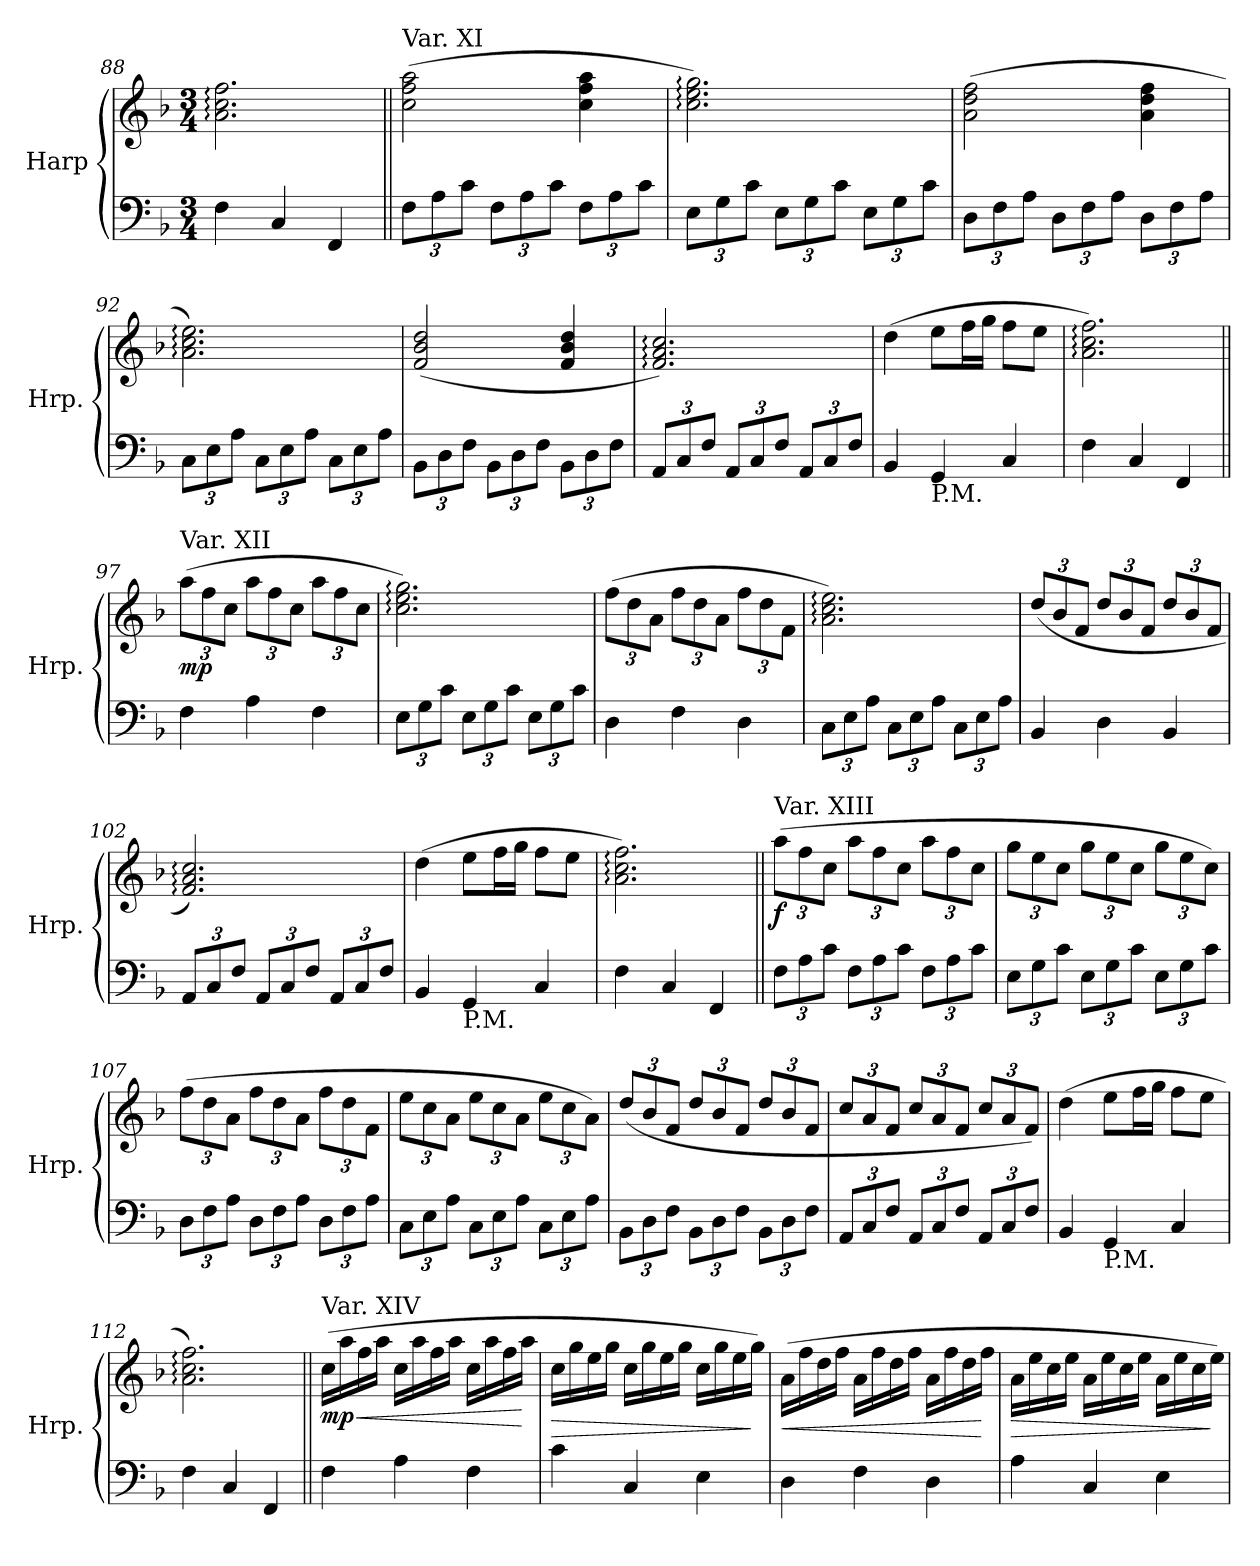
**kern	**kern	**dynam
*part1	*part1	*part1
*staff2	*staff1	*staff1/2
*I"Harp	*	*
*I'Hrp.	*	*
*clefF4	*clefG2	*
*k[b-]	*k[b-]	*
*M3/4	*M3/4	*
=88	=88	=88
4F\	2.a\: 2.cc\: 2.ff\:	.
4C/	.	.
4FF/	.	.
!!LO:LB:g=z
=89||	=89||	=89||
*Xbrackettup	*	*
!	!LO:TX:a:t=Var. XI	!
!	!	!LO:DY:b=2
!	!	!LO:DY:n=1:b
12F\L	(>2cc\ 2ff\ 2aa\	mf mp
12A\	.	.
12c\J	.	.
12F\L	.	.
12A\	.	.
12c\J	.	.
12F\L	4cc\ 4ff\ 4aa\	.
12A\	.	.
12c\J	.	.
=90	=90	=90
12E\L	2.cc\: 2.ee\: 2.gg\:)	.
12G\	.	.
12c\J	.	.
12E\L	.	.
12G\	.	.
12c\J	.	.
12E\L	.	.
12G\	.	.
12c\J	.	.
=91	=91	=91
12D\L	(>2a\ 2dd\ 2ff\	.
12F\	.	.
12A\J	.	.
12D\L	.	.
12F\	.	.
12A\J	.	.
12D\L	4a\ 4dd\ 4ff\	.
12F\	.	.
12A\J	.	.
=92	=92	=92
12C\L	2.a\: 2.cc\: 2.ee\:)	.
12E\	.	.
12A\J	.	.
12C\L	.	.
12E\	.	.
12A\J	.	.
12C\L	.	.
12E\	.	.
12A\J	.	.
!!LO:LB:g=z
=93	=93	=93
12BB-\L	(<2f/ 2b-/ 2dd/	.
12D\	.	.
12F\J	.	.
12BB-\L	.	.
12D\	.	.
12F\J	.	.
12BB-\L	4f/ 4b-/ 4dd/	.
12D\	.	.
12F\J	.	.
=94	=94	=94
12AA/L	2.f/: 2.a/: 2.cc/:)	.
12C/	.	.
12F/J	.	.
12AA/L	.	.
12C/	.	.
12F/J	.	.
12AA/L	.	.
12C/	.	.
12F/J	.	.
=95	=95	=95
4BB-</	(>4dd\	.
!LO:TX:b:t=P.M.	!	!
4GG/	8ee\L	.
.	16ff\L	.
.	16gg\JJ	.
4C/	8ff\L	.
.	8ee\J	.
=96	=96	=96
4F\	2.a\: 2.cc\: 2.ff\:)	.
4C/	.	.
4FF/	.	.
!!LO:PB:g=z
=97||	=97||	=97||
*	*Xbrackettup	*
!	!LO:TX:a:t=Var. XII	!
!	!	!LO:DY:b
4F\	(>12aa\L	mp
.	12ff\	.
.	12cc\J	.
4A\	12aa\L	.
.	12ff\	.
.	12cc\J	.
4F\	12aa\L	.
.	12ff\	.
.	12cc\J	.
=98	=98	=98
12E\L	2.cc\: 2.ee\: 2.gg\:)	.
12G\	.	.
12c\J	.	.
12E\L	.	.
12G\	.	.
12c\J	.	.
12E\L	.	.
12G\	.	.
12c\J	.	.
=99	=99	=99
4D\	(>12ff\L	.
.	12dd\	.
.	12a\J	.
4F\	12ff\L	.
.	12dd\	.
.	12a\J	.
4D\	12ff\L	.
.	12dd\	.
.	12f\J	.
=100	=100	=100
12C\L	2.a\: 2.cc\: 2.ee\:)	.
12E\	.	.
12A\J	.	.
12C\L	.	.
12E\	.	.
12A\J	.	.
12C\L	.	.
12E\	.	.
12A\J	.	.
!!LO:LB:g=z
=101	=101	=101
4BB-/	(<12dd/L	.
.	12b-/	.
.	12f/J	.
4D\	12dd/L	.
.	12b-/	.
.	12f/J	.
4BB-/	12dd/L	.
.	12b-/	.
.	12f/J	.
=102	=102	=102
12AA/L	2.f/: 2.a/: 2.cc/:)	.
12C/	.	.
12F/J	.	.
12AA/L	.	.
12C/	.	.
12F/J	.	.
12AA/L	.	.
12C/	.	.
12F/J	.	.
=103	=103	=103
4BB-</	(>4dd\	.
!LO:TX:b:t=P.M.	!	!
4GG/	8ee\L	.
.	16ff\L	.
.	16gg\JJ	.
4C/	8ff\L	.
.	8ee\J	.
=104	=104	=104
4F\	2.a\: 2.cc\: 2.ff\:)	.
4C/	.	.
4FF/	.	.
!!LO:LB:g=z
=105||	=105||	=105||
!	!LO:TX:a:t=Var. XIII	!
!	!	!LO:DY:b
12F\L	(>12aa\L	f
12A\	12ff\	.
12c\J	12cc\J	.
12F\L	12aa\L	.
12A\	12ff\	.
12c\J	12cc\J	.
12F\L	12aa\L	.
12A\	12ff\	.
12c\J	12cc\J	.
=106	=106	=106
12E\L	12gg\L	.
12G\	12ee\	.
12c\J	12cc\J	.
12E\L	12gg\L	.
12G\	12ee\	.
12c\J	12cc\J	.
12E\L	12gg\L	.
12G\	12ee\	.
12c\J	12cc\J)	.
=107	=107	=107
12D\L	(>12ff\L	.
12F\	12dd\	.
12A\J	12a\J	.
12D\L	12ff\L	.
12F\	12dd\	.
12A\J	12a\J	.
12D\L	12ff\L	.
12F\	12dd\	.
12A\J	12f\J	.
=108	=108	=108
12C\L	12ee\L	.
12E\	12cc\	.
12A\J	12a\J	.
12C\L	12ee\L	.
12E\	12cc\	.
12A\J	12a\J	.
12C\L	12ee\L	.
12E\	12cc\	.
12A\J	12a\J)	.
!!LO:LB:g=z
=109	=109	=109
12BB-\L	(>12dd/L	.
12D\	12b-/	.
12F\J	12f/J	.
12BB-\L	12dd/L	.
12D\	12b-/	.
12F\J	12f/J	.
12BB-\L	12dd/L	.
12D\	12b-/	.
12F\J	12f/J	.
=110	=110	=110
12AA/L	12cc/L	.
12C/	12a/	.
12F/J	12f/J	.
12AA/L	12cc/L	.
12C/	12a/	.
12F/J	12f/J	.
12AA/L	12cc/L	.
12C/	12a/	.
12F/J	12f/J)	.
=111	=111	=111
4BB-/	(>4dd\	.
!LO:TX:b:t=P.M.	!	!
4GG/	8ee\L	.
.	16ff\L	.
.	16gg\JJ	.
4C/	8ff\L	.
.	8ee\J	.
=112	=112	=112
4F\	2.a\: 2.cc\: 2.ff\:)	.
4C/	.	.
4FF/	.	.
!!LO:PB:g=z
=113||	=113||	=113||
!	!LO:TX:a:t=Var. XIV	!
!	!	!LO:HP:b
!	!	!LO:DY:n=1:b
4F\	(>16cc\LL	< mp
.	16aa\	.
.	16ff\	.
.	16aa\JJ	.
4A\	16cc\LL	.
.	16aa\	.
.	16ff\	.
.	16aa\JJ	.
4F\	16cc\LL	.
.	16aa\	.
.	16ff\	.
.	16aa\JJ	[
=114	=114	=114
!	!	!LO:HP:b
4c\	16cc\LL	>
.	16gg\	.
.	16ee\	.
.	16gg\JJ	.
4C/	16cc\LL	.
.	16gg\	.
.	16ee\	.
.	16gg\JJ	.
4E\	16cc\LL	.
.	16gg\	.
.	16ee\	.
.	16gg\JJ)	]
=115	=115	=115
!	!	!LO:HP:b
4D\	(>16a\LL	<
.	16ff\	.
.	16dd\	.
.	16ff\JJ	.
4F\	16a\LL	.
.	16ff\	.
.	16dd\	.
.	16ff\JJ	.
4D\	16a\LL	.
.	16ff\	.
.	16dd\	.
.	16ff\JJ	[
=116	=116	=116
!	!	!LO:HP:b
4A\	16a\LL	>
.	16ee\	.
.	16cc\	.
.	16ee\JJ	.
4C/	16a\LL	.
.	16ee\	.
.	16cc\	.
.	16ee\JJ	.
4E\	16a\LL	.
.	16ee\	.
.	16cc\	.
.	16ee\JJ)	]
=	=	=
*-	*-	*-
